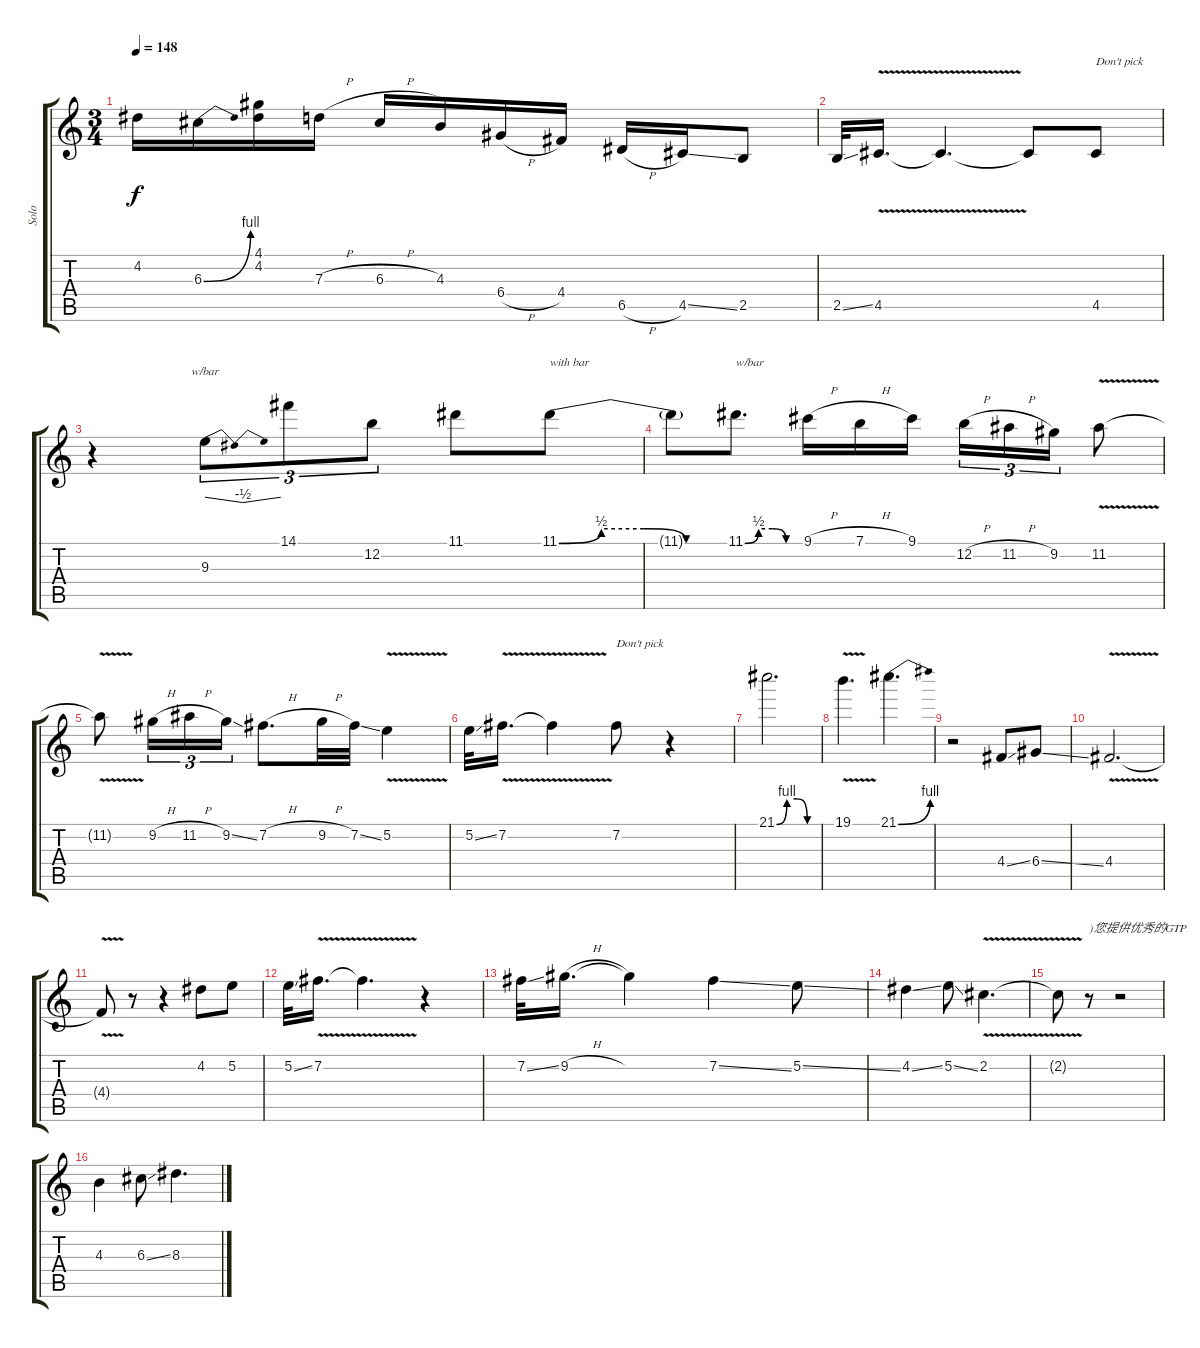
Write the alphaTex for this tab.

\track ("Solo" "Solo") {instrument overdrivenguitar}
\staff {score tabs}
\tuning (E4 B3 G3 D3 A2 E2) {hide}
\ts (3 4)
\tempo 148
\clef g2
\ks c
4.2.16{dy f} 6.3{be (bend 0 0 60 4)}.16 (4.1 4.2).16 7.3{h}.16 6.3{h}.16 4.3.16 6.4{h}.16 4.4.16 6.5{h}.16 4.5{ss}.16 2.5.8 |
2.5{ss}.32 4.5{v}.16{d} 4.5{t}.4{d} 4.5{t}.8 4.5.8{txt "Don't pick"} |
r.4 9.3.8{tu (3 2) tbe (dip default 0 0 30 -2 60 0)} 14.1.8{tu (3 2)} 12.2.8{tu (3 2)} 11.1.8 11.1{be (custom 0 0 15 2 30 2 45 0 60 0)}.8{txt "with bar"} |
11.1{t}.8 11.1{be (custom 0 0 15 2 30 2 45 0 60 0)}.8{d txt "w/bar"} 9.1{h}.16 7.1{h}.16 9.1.16 12.2{h}.16{tu (3 2)} 11.2{h}.16{tu (3 2)} 9.2.16{tu (3 2)} 11.2{v}.8 |
11.2{t}.8 9.2{h}.16{tu (3 2)} 11.2{h}.16{tu (3 2)} 9.2{ss}.16{tu (3 2)} 7.2{h}.8{d} 9.2{h}.32 7.2{ss}.32 5.2{v}.4 |
5.2{ss}.32 7.2{v}.16{d} 7.2{t}.4 7.2.8{txt "Don't pick"} r.4 |
21.1{be (custom 0 0 15 4 30 4 45 0 60 0)}.2{d} |
19.1{v}.4{d} 21.1{be (bend 0 0 60 4)}.4{d} |
r.2 4.4{ss}.8 6.4{ss}.8 |
4.4{v}.2{d} |
4.4{t}.8 r.8 r.4 4.2.8 5.2.8 |
5.2{ss}.32 7.2{v}.16{d} 7.2{t}.4{d} r.4 |
7.2{ss}.32 9.2{h}.16{d} 9.2{t}.4 7.2{ss}.4 5.2{ss}.8 |
4.2{ss}.4 5.2{ss}.8 2.2{v}.4{d} |
2.2{t}.8 r.8{txt ")您提供优秀的GTP"} r.2 |
4.3.4 6.3{ss}.8 8.3.4{d}
